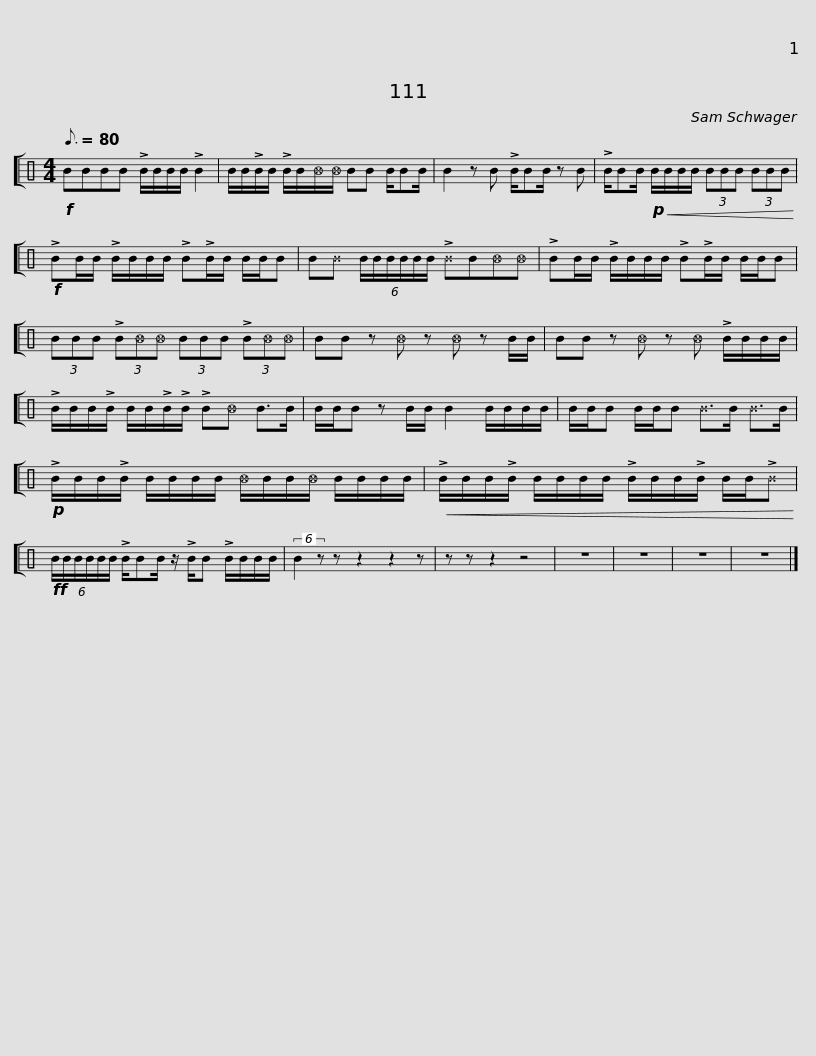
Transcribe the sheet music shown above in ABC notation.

X:1
%%score [ 1 ]
L:1/8
Q:3/16=80
M:4/4
I:linebreak $
K:C
V:1 perc
K:none
V:1
!f! BBBB !>!B/B/B/B/ !>!B2 | B/B/!>!B/B/ !>!B/B/_B/_B/ BB B/BB/ | B2 z B !>!B/BB/ z B |$ !>!B/BB/!p!!<(! B/B/B/B/ (3BBB (3BBB!<)! |!f! !>!BB/B/ !>!B/B/B/B/ !>!B!>!B/B/ B/B/B | %5
 B^B (6:4:6B/B/B/B/B/B/ !>!^BB_B_B |$ !>!BB/B/ !>!B/B/B/B/ !>!B!>!B/B/ B/B/B | (3BBB (3!>!B_B_B (3BBB (3!>!B_B_B | BB z _B z _B z B/B/ | BB z _B z _B !>!B/B/B/B/ |$ %10
 !>!B/B/B/!>!B/ B/B/!>!B/!>!B/ !>!B_B B>B | B/B/B z B/B/ B2 B/B/B/B/ | B/B/B B/B/B ^B>B ^B>B |$!p! !>!B/B/B/!>!B/ B/B/B/B/ _B/B/B/_B/ B/B/B/B/ |!<(! !>!B/B/B/!>!B/ B/B/B/B/ !>!B/B/B/!>!B/ B/B/!>!^B!<)! | %15
!ff! (6:4:6B/B/B/B/B/B/ !>!B/BB/ z/ !>!B/B !>!B/B/B/B/ |$ (6:4:2B2 z z z2 z2 z | z z z2 z4 | z8 | z8 | %20
 z8 | z8 |] %22
